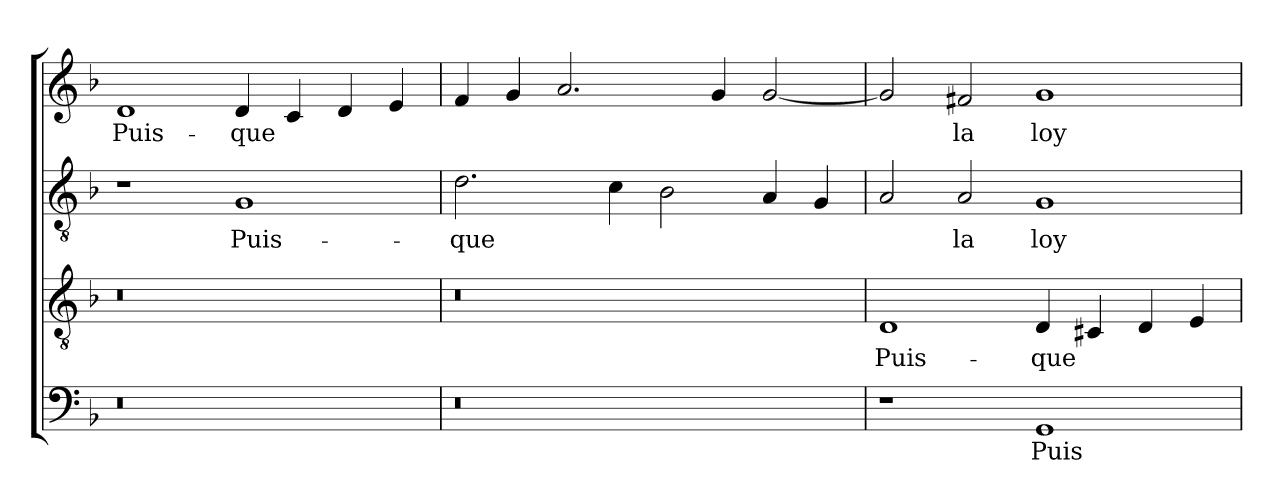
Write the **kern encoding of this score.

**kern	**text	**kern	**text	**kern	**text	**kern	**text
*part4	*part4	*part3	*part3	*part2	*part2	*part1	*part1
*staff4	*staff4	*staff3	*staff3	*staff2	*staff2	*staff1	*staff1
*clefF4	*	*clefGv2	*	*clefGv2	*	*clefG2	*
*k[b-]	*	*k[b-]	*	*k[b-]	*	*k[b-]	*
=1	=1	=1	=1	=1	=1	=1	=1
0r	.	0r	.	1r	.	1d	Puis-
.	.	.	.	1G	Puis-	4d	-que
.	.	.	.	.	.	4c	.
.	.	.	.	.	.	4d	.
.	.	.	.	.	.	4e	.
=2	=2	=2	=2	=2	=2	=2	=2
0r	.	0r	.	2.d	-que	4f	.
.	.	.	.	.	.	4g	.
.	.	.	.	.	.	2.a	.
.	.	.	.	4c	.	.	.
.	.	.	.	2B-	.	.	.
.	.	.	.	.	.	4g	.
.	.	.	.	4A	.	[2g	.
.	.	.	.	4G	.	.	.
=3	=3	=3	=3	=3	=3	=3	=3
1r	.	1D	Puis-	2A	.	2g]	.
.	.	.	.	2A	la	2f#X	la
1GG	Puis-	4D	-que	1G	loy	1g	loy
.	.	4C#X	.	.	.	.	.
.	.	4D	.	.	.	.	.
.	.	4E	.	.	.	.	.
=	=	=	=	=	=	=	=
*-	*-	*-	*-	*-	*-	*-	*-
